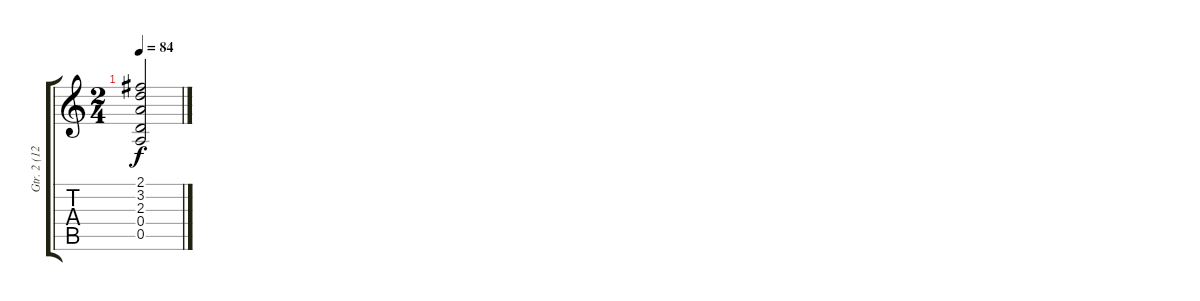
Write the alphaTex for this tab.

\track ("Gtr. 2 (12-string)" "Gtr. 2 (12") {instrument acousticguitarsteel}
\staff {score tabs}
\tuning (E4 B3 G3 D3 A2 E2) {hide}
\ts (2 4)
\tempo 84
\clef g2
\ks c
(2.1{t} 3.2{t} 2.3{t} 0.4{t} 0.5{t}).2{dy f}
